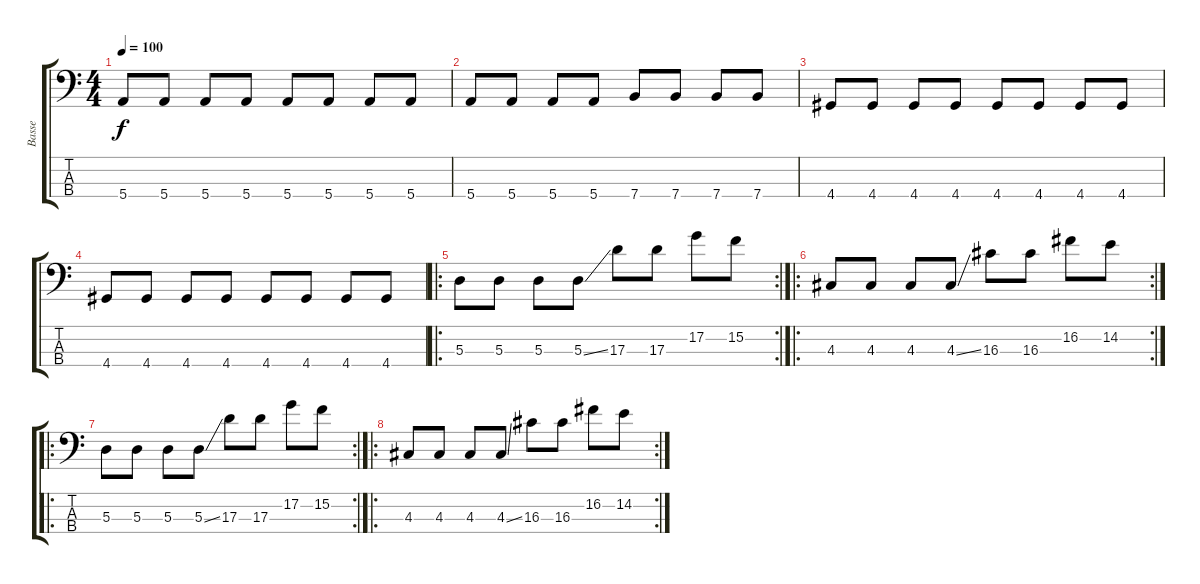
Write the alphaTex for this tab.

\track ("Basse" "Basse") {instrument slapbass2}
\staff {score tabs}
\tuning (G2 D2 A1 E1) {hide}
\ts (4 4)
\tempo 100
\clef f4
\ks c
5.4.8{dy f} 5.4.8 5.4.8 5.4.8 5.4.8 5.4.8 5.4.8 5.4.8 |
5.4.8 5.4.8 5.4.8 5.4.8 7.4.8 7.4.8 7.4.8 7.4.8 |
4.4.8 4.4.8 4.4.8 4.4.8 4.4.8 4.4.8 4.4.8 4.4.8 |
4.4.8 4.4.8 4.4.8 4.4.8 4.4.8 4.4.8 4.4.8 4.4.8 |
\ro
\rc 2
5.3.8 5.3.8 5.3.8 5.3{ss}.8 17.3.8 17.3.8 17.2.8 15.2.8 |
\ro
\rc 2
4.3.8 4.3.8 4.3.8 4.3{ss}.8 16.3.8 16.3.8 16.2.8 14.2.8 |
\ro
\rc 2
5.3.8 5.3.8 5.3.8 5.3{ss}.8 17.3.8 17.3.8 17.2.8 15.2.8 |
\ro
\rc 2
4.3.8 4.3.8 4.3.8 4.3{ss}.8 16.3.8 16.3.8 16.2.8 14.2.8
